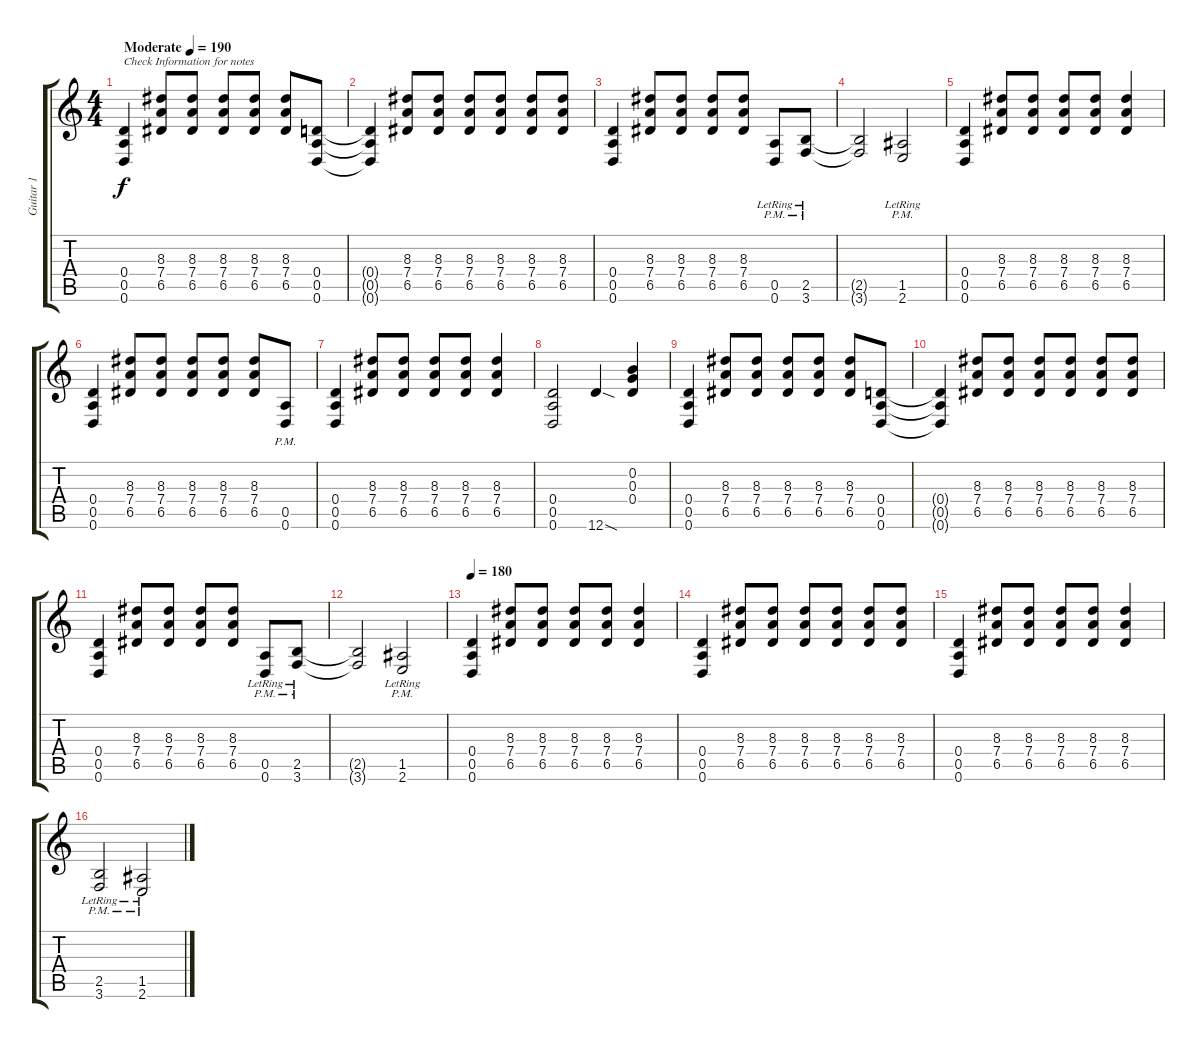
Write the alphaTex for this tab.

\track ("Guitar 1" "Guitar 1") {instrument distortionguitar}
\staff {score tabs}
\tuning (E4 B3 G3 D3 A2 D2) {hide}
\ts (4 4)
\tempo (190 "Moderate")
\clef g2
\ks c
(0.4 0.5 0.6).4{txt "Check Information for notes" dy f instrument distortionguitar} (8.3 7.4 6.5).8 (8.3 7.4 6.5).8 (8.3 7.4 6.5).8 (8.3 7.4 6.5).8 (8.3 7.4 6.5).8 (0.4 0.5 0.6).8 |
(0.4{t} 0.5{t} 0.6{t}).4 (8.3 7.4 6.5).8 (8.3 7.4 6.5).8 (8.3 7.4 6.5).8 (8.3 7.4 6.5).8 (8.3 7.4 6.5).8 (8.3 7.4 6.5).8 |
(0.4 0.5 0.6).4 (8.3 7.4 6.5).8 (8.3 7.4 6.5).8 (8.3 7.4 6.5).8 (8.3 7.4 6.5).8 (0.5{pm lr} 0.6{pm lr}).8 (2.5{pm lr} 3.6{pm lr}).8 |
(2.5{t} 3.6{t}).2 (1.5{pm lr} 2.6{pm lr}).2 |
(0.4 0.5 0.6).4 (8.3 7.4 6.5).8 (8.3 7.4 6.5).8 (8.3 7.4 6.5).8 (8.3 7.4 6.5).8 (8.3 7.4 6.5).4 |
(0.4 0.5 0.6).4 (8.3 7.4 6.5).8 (8.3 7.4 6.5).8 (8.3 7.4 6.5).8 (8.3 7.4 6.5).8 (8.3 7.4 6.5).8 (0.5{pm} 0.6{pm}).8 |
(0.4 0.5 0.6).4 (8.3 7.4 6.5).8 (8.3 7.4 6.5).8 (8.3 7.4 6.5).8 (8.3 7.4 6.5).8 (8.3 7.4 6.5).4 |
(0.4 0.5 0.6).2 12.6{sod}.4 (0.2 0.3 0.4).4 |
(0.4 0.5 0.6).4 (8.3 7.4 6.5).8 (8.3 7.4 6.5).8 (8.3 7.4 6.5).8 (8.3 7.4 6.5).8 (8.3 7.4 6.5).8 (0.4 0.5 0.6).8 |
(0.4{t} 0.5{t} 0.6{t}).4 (8.3 7.4 6.5).8 (8.3 7.4 6.5).8 (8.3 7.4 6.5).8 (8.3 7.4 6.5).8 (8.3 7.4 6.5).8 (8.3 7.4 6.5).8 |
(0.4 0.5 0.6).4 (8.3 7.4 6.5).8 (8.3 7.4 6.5).8 (8.3 7.4 6.5).8 (8.3 7.4 6.5).8 (0.5{pm lr} 0.6{pm lr}).8 (2.5{pm lr} 3.6{pm lr}).8 |
(2.5{t} 3.6{t}).2 (1.5{pm lr} 2.6{pm lr}).2 |
\tempo 180
(0.4 0.5 0.6).4 (8.3 7.4 6.5).8 (8.3 7.4 6.5).8 (8.3 7.4 6.5).8 (8.3 7.4 6.5).8 (8.3 7.4 6.5).4 |
(0.4 0.5 0.6).4 (8.3 7.4 6.5).8 (8.3 7.4 6.5).8 (8.3 7.4 6.5).8 (8.3 7.4 6.5).8 (8.3 7.4 6.5).8 (8.3 7.4 6.5).8 |
(0.4 0.5 0.6).4 (8.3 7.4 6.5).8 (8.3 7.4 6.5).8 (8.3 7.4 6.5).8 (8.3 7.4 6.5).8 (8.3 7.4 6.5).4 |
(2.5{pm lr} 3.6{pm lr}).2 (1.5{pm lr} 2.6{pm lr}).2
